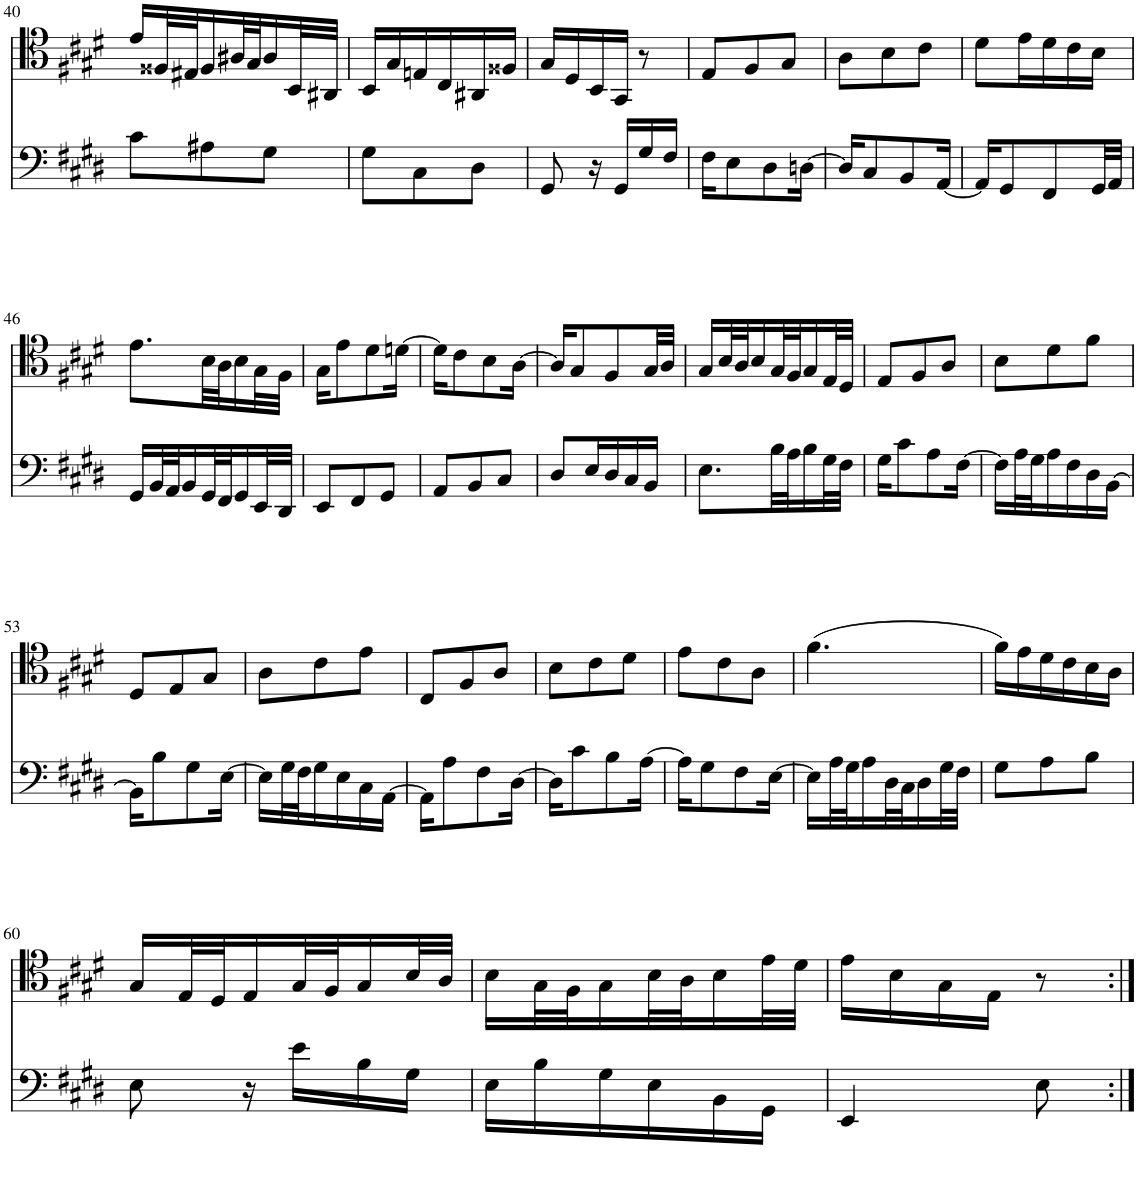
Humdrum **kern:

**kern	**kern
*part2	*part1
*staff2	*staff1
*I"Cello 2	*I"Cello 1
!!LO:PB:g=z
*clefF4	*clefC4
*k[f#c#g#d#]	*k[f#c#g#d#]
*M3/8	*M3/8
=40	=40
8c#\L	16e/LL
.	32F##X/L
.	32E#X/J
8A#X\	16F##/
.	32A#X/L
.	32G#/J
8G#\J	16A#/
.	32BB/L
.	32AA#X/JJJ
=41	=41
8G#\L	16BB/LL
.	16G#/
8C#\	16En/
.	16C#/
8D#\J	16AA#X/
.	16F##X/JJ
=42	=42
8GG#/	16G#/LL
.	16D#/
16r	16BB/
16GG#/LL	16GG#/JJ
16G#/	8r
16F#/JJ	.
=43	=43
16F#\KL	8E/L
8E\	.
.	8F#/
8D#\	.
.	8G#/J
[16Dn\Jk	.
=44	=44
16D/KL]	8A\L
8C#/	.
.	8B\
8BB/	.
.	8c#\J
[16AA/Jk	.
=45	=45
16AA/KL]	8d#\L
8GG#/	.
.	16e\L
8FF#/	16d#\
.	16c#\
32GG#/LL	16B\JJ
32AA/JJJ	.
!!LO:LB:g=z
=46	=46
16GG#/LL	8.e\L
32BB/L	.
32AA/J	.
16BB/	.
32GG#/L	32B\LL
32FF#/J	32A\J
16GG#/	16B\
32EE/L	32G#\L
32DD#/JJJ	32F#\JJJ
=47	=47
8EE/L	16G#\KL
.	8e\
8FF#/	.
.	8d#\
8GG#/J	.
.	[16dn\Jk
=48	=48
8AA/L	16d\KL]
.	8c#\
8BB/	.
.	8B\
8C#/J	.
.	[16A\Jk
=49	=49
8D#/L	16A/KL]
.	8G#/
16E/L	.
16D#/	8F#/
16C#/	.
16BB/JJ	32G#/LL
.	32A/JJJ
=50	=50
8.E\L	16G#/LL
.	32B/L
.	32A/J
.	16B/
32B\LL	32G#/L
32A\J	32F#/J
16B\	16G#/
32G#\L	32E/L
32F#\JJJ	32D#/JJJ
=51	=51
16G#\KL	8E/L
8c#\	.
.	8F#/
8A\	.
.	8A/J
[16F#\Jk	.
=52	=52
16F#\LL]	8B\L
32A\L	.
32G#\J	.
16A\	8d#\
16F#\	.
16D#\	8f#\J
[16BB\JJ	.
!!LO:LB:g=z
=53	=53
16BB\KL]	8D#/L
8B\	.
.	8E/
8G#\	.
.	8G#/J
[16E\Jk	.
=54	=54
16E\LL]	8A\L
32G#\L	.
32F#\J	.
16G#\	8c#\
16E\	.
16C#\	8e\J
[16AA\JJ	.
=55	=55
16AA\KL]	8C#/L
8A\	.
.	8F#/
8F#\	.
.	8A/J
[16D#\Jk	.
=56	=56
16D#\KL]	8B\L
8c#\	.
.	8c#\
8B\	.
.	8d#\J
[16A\Jk	.
=57	=57
16A\KL]	8e\L
8G#\	.
.	8c#\
8F#\	.
.	8A\J
[16E\Jk	.
=58	=58
16E\LL]	(4.f#\
32A\L	.
32G#\J	.
16A\	.
32D#\L	.
32C#\J	.
16D#\	.
32G#\L	.
32F#\JJJ	.
=59	=59
8G#\L	16f#\LL)
.	16e\
8A\	16d#\
.	16c#\
8B\J	16B\
.	16A\JJ
!!LO:LB:g=z
=60	=60
8E\	16G#/LL
.	32E/L
.	32D#/J
16r	16E/
16e\LL	32G#/L
.	32F#/J
16B\	16G#/
16G#\JJ	32B/L
.	32A/JJJ
=61	=61
16E\LL	16B\LL
16B\	32G#\L
.	32F#\J
16G#\	16G#\
16E\	32B\L
.	32A\J
16BB\	16B\
16GG#\JJ	32e\L
.	32d#\JJJ
=62	=62
4EE/	16e\LL
.	16B\
.	16G#\
.	16E\JJ
8E\	8r
=:|!	=:|!
*-	*-
